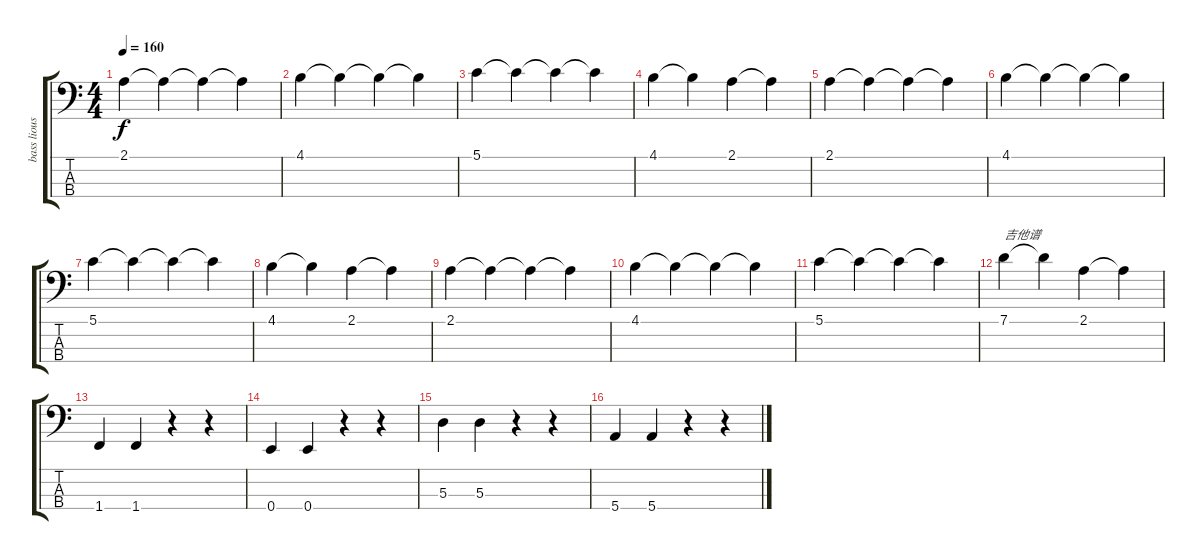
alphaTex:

\track ("bass lious" "bass lious") {instrument electricbassfinger}
\staff {score tabs}
\tuning (G2 D2 A1 E1) {hide}
\ts (4 4)
\tempo 160
\clef f4
\ks c
2.1.4{dy f} 2.1{t}.4 2.1{t}.4 2.1{t}.4 |
4.1.4 4.1{t}.4 4.1{t}.4 4.1{t}.4 |
5.1.4 5.1{t}.4 5.1{t}.4 5.1{t}.4 |
4.1.4 4.1{t}.4 2.1.4 2.1{t}.4 |
2.1.4 2.1{t}.4 2.1{t}.4 2.1{t}.4 |
4.1.4 4.1{t}.4 4.1{t}.4 4.1{t}.4 |
5.1.4 5.1{t}.4 5.1{t}.4 5.1{t}.4 |
4.1.4 4.1{t}.4 2.1.4 2.1{t}.4 |
2.1.4 2.1{t}.4 2.1{t}.4 2.1{t}.4 |
4.1.4 4.1{t}.4 4.1{t}.4 4.1{t}.4 |
5.1.4 5.1{t}.4 5.1{t}.4 5.1{t}.4 |
7.1.4{txt "吉他谱"} 7.1{t}.4 2.1.4 2.1{t}.4 |
1.4.4 1.4.4 r.4 r.4 |
0.4.4 0.4.4 r.4 r.4 |
5.3.4 5.3.4 r.4 r.4 |
5.4.4 5.4.4 r.4 r.4
